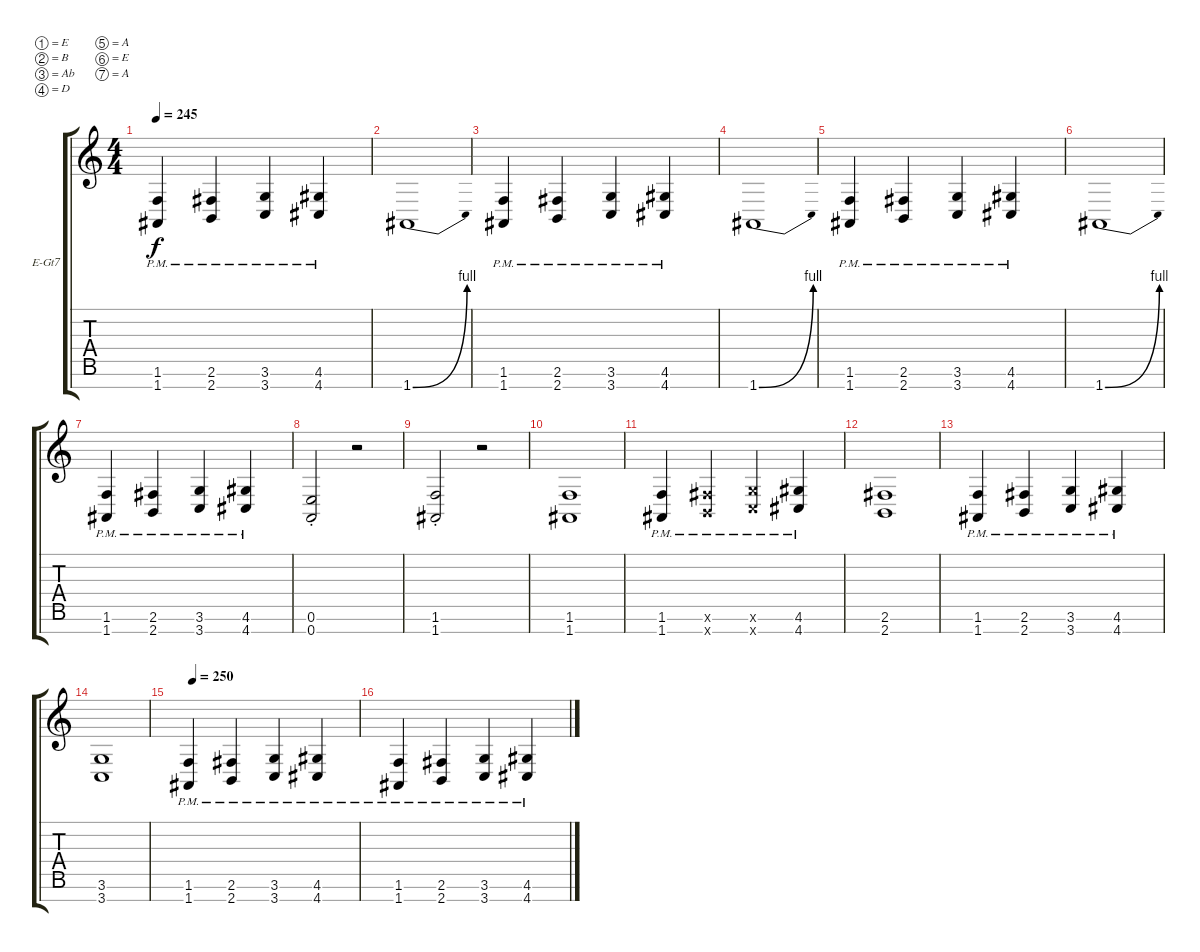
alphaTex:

\bracketExtendMode groupsimilarinstruments
\firstSystemTrackNameOrientation horizontal
\otherSystemsTrackNameOrientation horizontal
\track ("Lead" "E-Gt7") {instrument distortionguitar}
\staff {score tabs}
\tuning (E4 B3 Ab3 D3 A2 E2 A1)
\ts (4 4)
\tempo 245
\clef g2
\ks c
(1.6{pm} 1.7{pm}).4{dy f} (2.6{pm} 2.7{pm}).4 (3.6{pm} 3.7{pm}).4 (4.6{pm} 4.7{pm}).4 |
1.7{be (bend 0 0 60 4)}.1 |
(1.6{pm} 1.7{pm}).4 (2.6{pm} 2.7{pm}).4 (3.6{pm} 3.7{pm}).4 (4.6{pm} 4.7{pm}).4 |
1.7{be (bend 0 0 60 4)}.1 |
(1.6{pm} 1.7{pm}).4 (2.6{pm} 2.7{pm}).4 (3.6{pm} 3.7{pm}).4 (4.6{pm} 4.7{pm}).4 |
1.7{be (bend 0 0 60 4)}.1 |
(1.6{pm} 1.7{pm}).4 (2.6{pm} 2.7{pm}).4 (3.6{pm} 3.7{pm}).4 (4.6{pm} 4.7{pm}).4 |
(0.6{st} 0.7{st}).2 r.2 |
(1.6{st} 1.7{st}).2 r.2 |
(1.6 1.7).1 |
(1.6{pm} 1.7{pm}).4 (2.6{pm x} 2.7{pm x}).4 (3.6{pm x} 3.7{pm x}).4 (4.6{pm} 4.7{pm}).4 |
(2.6 2.7).1 |
(1.6{pm} 1.7{pm}).4 (2.6{pm} 2.7{pm}).4 (3.6{pm} 3.7{pm}).4 (4.6{pm} 4.7{pm}).4 |
(3.6 3.7).1 |
\tempo (250 0.0292398)
(1.6{pm} 1.7{pm}).4 (2.6{pm} 2.7{pm}).4 (3.6{pm} 3.7{pm}).4 (4.6{pm} 4.7{pm}).4 |
(1.6{pm} 1.7{pm}).4 (2.6{pm} 2.7{pm}).4 (3.6{pm} 3.7{pm}).4 (4.6{pm} 4.7{pm}).4
